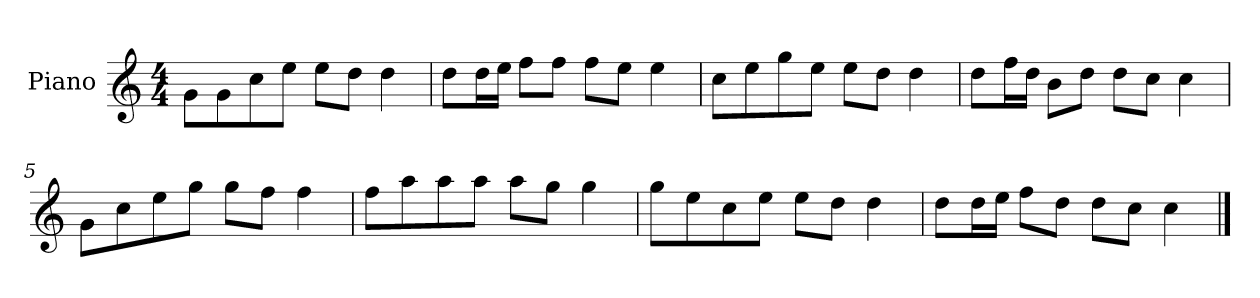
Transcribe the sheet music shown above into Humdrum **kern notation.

**kern
*part1
*staff1
*I"Piano
*I'P-no
*clefG2
*k[]
*M4/4
*MM90
=1
8g\L
8g\
8cc\
8ee\J
8ee\L
8dd\J
4dd\
=2
8dd\L
16dd\L
16ee\JJ
8ff\L
8ff\J
8ff\L
8ee\J
4ee\
=3
8cc\L
8ee\
8gg\
8ee\J
8ee\L
8dd\J
4dd\
=4
8dd\L
16ff\L
16dd\JJ
8b\L
8dd\J
8dd\L
8cc\J
4cc\
=5
8g\L
8cc\
8ee\
8gg\J
8gg\L
8ff\J
4ff\
!!LO:LB:g=z
=6
8ff\L
8aa\
8aa\
8aa\J
8aa\L
8gg\J
4gg\
=7
8gg\L
8ee\
8cc\
8ee\J
8ee\L
8dd\J
4dd\
=8
8dd\L
16dd\L
16ee\JJ
8ff\L
8dd\J
8dd\L
8cc\J
4cc\
==
*-
